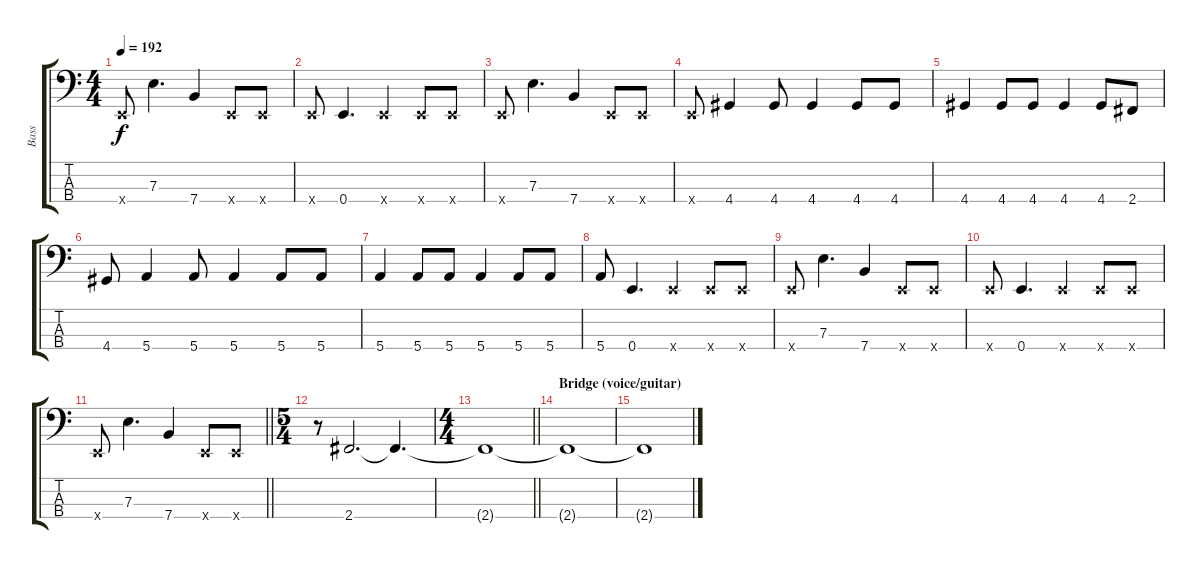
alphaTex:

\track ("Bass" "Bass") {mute instrument electricbasspick}
\staff {score tabs}
\tuning (G2 D2 A1 E1) {hide}
\ts (4 4)
\tempo 192
\clef f4
\ks c
0.4{x}.8{dy f} 7.3.4{d} 7.4.4 0.4{x}.8 0.4{x}.8 |
0.4{x}.8 0.4.4{d} 0.4{x}.4 0.4{x}.8 0.4{x}.8 |
0.4{x}.8 7.3.4{d} 7.4.4 0.4{x}.8 0.4{x}.8 |
0.4{x}.8 4.4.4 4.4.8 4.4.4 4.4.8 4.4.8 |
4.4.4 4.4.8 4.4.8 4.4.4 4.4.8 2.4.8 |
4.4.8 5.4.4 5.4.8 5.4.4 5.4.8 5.4.8 |
5.4.4 5.4.8 5.4.8 5.4.4 5.4.8 5.4.8 |
5.4.8 0.4.4{d} 0.4{x}.4 0.4{x}.8 0.4{x}.8 |
0.4{x}.8 7.3.4{d} 7.4.4 0.4{x}.8 0.4{x}.8 |
0.4{x}.8 0.4.4{d} 0.4{x}.4 0.4{x}.8 0.4{x}.8 |
\barLineRight lightlight
0.4{x}.8 7.3.4{d} 7.4.4 0.4{x}.8 0.4{x}.8 |
\ts (5 4)
\section ("" "")
r.8 2.4.2{d} 2.4{t}.4{d} |
\ts (4 4)
\barLineRight lightlight
2.4{t}.1 |
\section ("" "Bridge (voice/guitar)")
2.4{t}.1 |
2.4{t}.1
